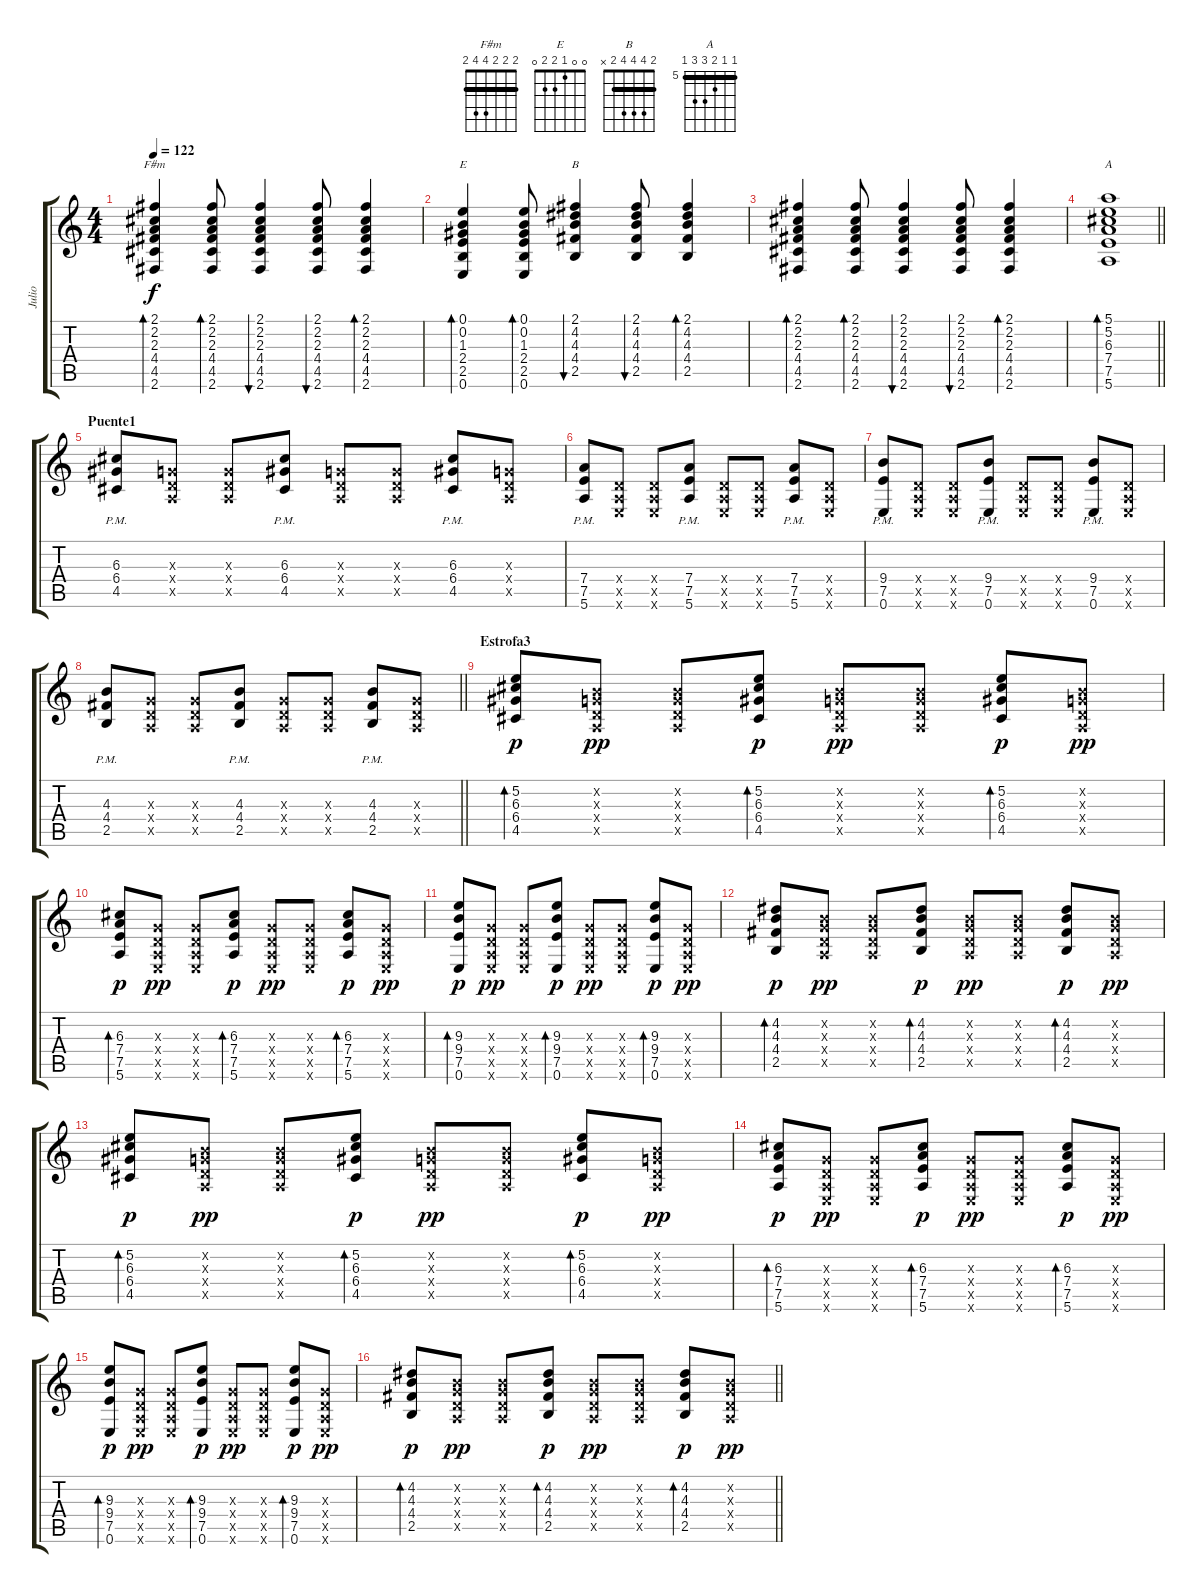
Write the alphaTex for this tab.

\track ("Julio" "Julio") {instrument acousticguitarsteel}
\staff {score tabs}
\tuning (E4 B3 G3 D3 A2 E2) {hide}
\chord ("F#m" 2 2 2 4 4 2) {barre 2}
\chord ("E" 0 0 1 2 2 0)
\chord ("B" 2 4 4 4 2 x) {barre 2}
\chord ("A" 5 5 6 7 7 5) {firstfret 5 barre 5}
\ts (4 4)
\tempo 122
\clef g2
\ks c
(2.1 2.2 2.3 4.4 4.5 2.6).4{bd 60 ch "F#m" dy f} (2.1 2.2 2.3 4.4 4.5 2.6).8{bd 60} (2.1 2.2 2.3 4.4 4.5 2.6).4{bu 60} (2.1 2.2 2.3 4.4 4.5 2.6).8{bu 60} (2.1 2.2 2.3 4.4 4.5 2.6).4{bd 60} |
(0.1 0.2 1.3 2.4 2.5 0.6).4{bd 60 ch "E"} (0.1 0.2 1.3 2.4 2.5 0.6).8{bd 60} (2.1 4.2 4.3 4.4 2.5).4{bu 60 ch "B"} (2.1 4.2 4.3 4.4 2.5).8{bu 60} (2.1 4.2 4.3 4.4 2.5).4{bd 60} |
(2.1 2.2 2.3 4.4 4.5 2.6).4{bd 60} (2.1 2.2 2.3 4.4 4.5 2.6).8{bd 60} (2.1 2.2 2.3 4.4 4.5 2.6).4{bu 60} (2.1 2.2 2.3 4.4 4.5 2.6).8{bu 60} (2.1 2.2 2.3 4.4 4.5 2.6).4{bd 60} |
\barLineRight lightlight
(5.1 5.2 6.3 7.4 7.5 5.6).1{bd 60 ch "A"} |
\section ("" "Puente1")
(6.3{pm} 6.4{pm} 4.5).8{volume 8 instrument acousticguitarnylon} (0.3{x} 0.4{x} 0.5{x}).8 (0.3{x} 0.4{x} 0.5{x}).8 (6.3{pm} 6.4{pm} 4.5).8 (0.3{x} 0.4{x} 0.5{x}).8 (0.3{x} 0.4{x} 0.5{x}).8 (6.3{pm} 6.4{pm} 4.5).8 (0.3{x} 0.4{x} 0.5{x}).8 |
(7.4{pm} 7.5{pm} 5.6).8 (0.4{x} 0.5{x} 0.6{x}).8 (0.4{x} 0.5{x} 0.6{x}).8 (7.4{pm} 7.5{pm} 5.6).8 (0.4{x} 0.5{x} 0.6{x}).8 (0.4{x} 0.5{x} 0.6{x}).8 (7.4{pm} 7.5{pm} 5.6).8 (0.4{x} 0.5{x} 0.6{x}).8 |
(9.4{pm} 7.5{pm} 0.6).8 (0.4{x} 0.5{x} 0.6{x}).8 (0.4{x} 0.5{x} 0.6{x}).8 (9.4{pm} 7.5{pm} 0.6).8 (0.4{x} 0.5{x} 0.6{x}).8 (0.4{x} 0.5{x} 0.6{x}).8 (9.4{pm} 7.5{pm} 0.6).8 (0.4{x} 0.5{x} 0.6{x}).8 |
\barLineRight lightlight
(4.3{pm} 4.4{pm} 2.5).8 (0.3{x} 0.4{x} 0.5{x}).8 (0.3{x} 0.4{x} 0.5{x}).8 (4.3{pm} 4.4{pm} 2.5).8 (0.3{x} 0.4{x} 0.5{x}).8 (0.3{x} 0.4{x} 0.5{x}).8 (4.3{pm} 4.4{pm} 2.5).8 (0.3{x} 0.4{x} 0.5{x}).8 |
\section ("" "Estrofa3")
(5.2 6.3 6.4 4.5).8{bd 60 dy p volume 5 instrument acousticguitarsteel} (0.2{x} 0.3{x} 0.4{x} 0.5{x}).8{dy pp} (0.2{x} 0.3{x} 0.4{x} 0.5{x}).8 (5.2 6.3 6.4 4.5).8{bd 60 dy p} (0.2{x} 0.3{x} 0.4{x} 0.5{x}).8{dy pp} (0.2{x} 0.3{x} 0.4{x} 0.5{x}).8 (5.2 6.3 6.4 4.5).8{bd 60 dy p} (0.2{x} 0.3{x} 0.4{x} 0.5{x}).8{dy pp} |
(6.3 7.4 7.5 5.6).8{bd 60 dy p} (0.3{x} 0.4{x} 0.5{x} 0.6{x}).8{dy pp} (0.3{x} 0.4{x} 0.5{x} 0.6{x}).8 (6.3 7.4 7.5 5.6).8{bd 60 dy p} (0.3{x} 0.4{x} 0.5{x} 0.6{x}).8{dy pp} (0.3{x} 0.4{x} 0.5{x} 0.6{x}).8 (6.3 7.4 7.5 5.6).8{bd 60 dy p} (0.3{x} 0.4{x} 0.5{x} 0.6{x}).8{dy pp} |
(9.3 9.4 7.5 0.6).8{bd 60 dy p} (0.3{x} 0.4{x} 0.5{x} 0.6{x}).8{dy pp} (0.3{x} 0.4{x} 0.5{x} 0.6{x}).8 (9.3 9.4 7.5 0.6).8{bd 60 dy p} (0.3{x} 0.4{x} 0.5{x} 0.6{x}).8{dy pp} (0.3{x} 0.4{x} 0.5{x} 0.6{x}).8 (9.3 9.4 7.5 0.6).8{bd 60 dy p} (0.3{x} 0.4{x} 0.5{x} 0.6{x}).8{dy pp} |
(4.2 4.3 4.4 2.5).8{bd 60 dy p} (0.2{x} 0.3{x} 0.4{x} 0.5{x}).8{dy pp} (0.2{x} 0.3{x} 0.4{x} 0.5{x}).8 (4.2 4.3 4.4 2.5).8{bd 60 dy p} (0.2{x} 0.3{x} 0.4{x} 0.5{x}).8{dy pp} (0.2{x} 0.3{x} 0.4{x} 0.5{x}).8 (4.2 4.3 4.4 2.5).8{bd 60 dy p} (0.2{x} 0.3{x} 0.4{x} 0.5{x}).8{dy pp} |
(5.2 6.3 6.4 4.5).8{bd 60 dy p} (0.2{x} 0.3{x} 0.4{x} 0.5{x}).8{dy pp} (0.2{x} 0.3{x} 0.4{x} 0.5{x}).8 (5.2 6.3 6.4 4.5).8{bd 60 dy p} (0.2{x} 0.3{x} 0.4{x} 0.5{x}).8{dy pp} (0.2{x} 0.3{x} 0.4{x} 0.5{x}).8 (5.2 6.3 6.4 4.5).8{bd 60 dy p} (0.2{x} 0.3{x} 0.4{x} 0.5{x}).8{dy pp} |
(6.3 7.4 7.5 5.6).8{bd 60 dy p} (0.3{x} 0.4{x} 0.5{x} 0.6{x}).8{dy pp} (0.3{x} 0.4{x} 0.5{x} 0.6{x}).8 (6.3 7.4 7.5 5.6).8{bd 60 dy p} (0.3{x} 0.4{x} 0.5{x} 0.6{x}).8{dy pp} (0.3{x} 0.4{x} 0.5{x} 0.6{x}).8 (6.3 7.4 7.5 5.6).8{bd 60 dy p} (0.3{x} 0.4{x} 0.5{x} 0.6{x}).8{dy pp} |
(9.3 9.4 7.5 0.6).8{bd 60 dy p} (0.3{x} 0.4{x} 0.5{x} 0.6{x}).8{dy pp} (0.3{x} 0.4{x} 0.5{x} 0.6{x}).8 (9.3 9.4 7.5 0.6).8{bd 60 dy p} (0.3{x} 0.4{x} 0.5{x} 0.6{x}).8{dy pp} (0.3{x} 0.4{x} 0.5{x} 0.6{x}).8 (9.3 9.4 7.5 0.6).8{bd 60 dy p} (0.3{x} 0.4{x} 0.5{x} 0.6{x}).8{dy pp} |
\barLineRight lightlight
(4.2 4.3 4.4 2.5).8{bd 60 dy p} (0.2{x} 0.3{x} 0.4{x} 0.5{x}).8{dy pp} (0.2{x} 0.3{x} 0.4{x} 0.5{x}).8 (4.2 4.3 4.4 2.5).8{bd 60 dy p} (0.2{x} 0.3{x} 0.4{x} 0.5{x}).8{dy pp} (0.2{x} 0.3{x} 0.4{x} 0.5{x}).8 (4.2 4.3 4.4 2.5).8{bd 60 dy p} (0.2{x} 0.3{x} 0.4{x} 0.5{x}).8{dy pp}
